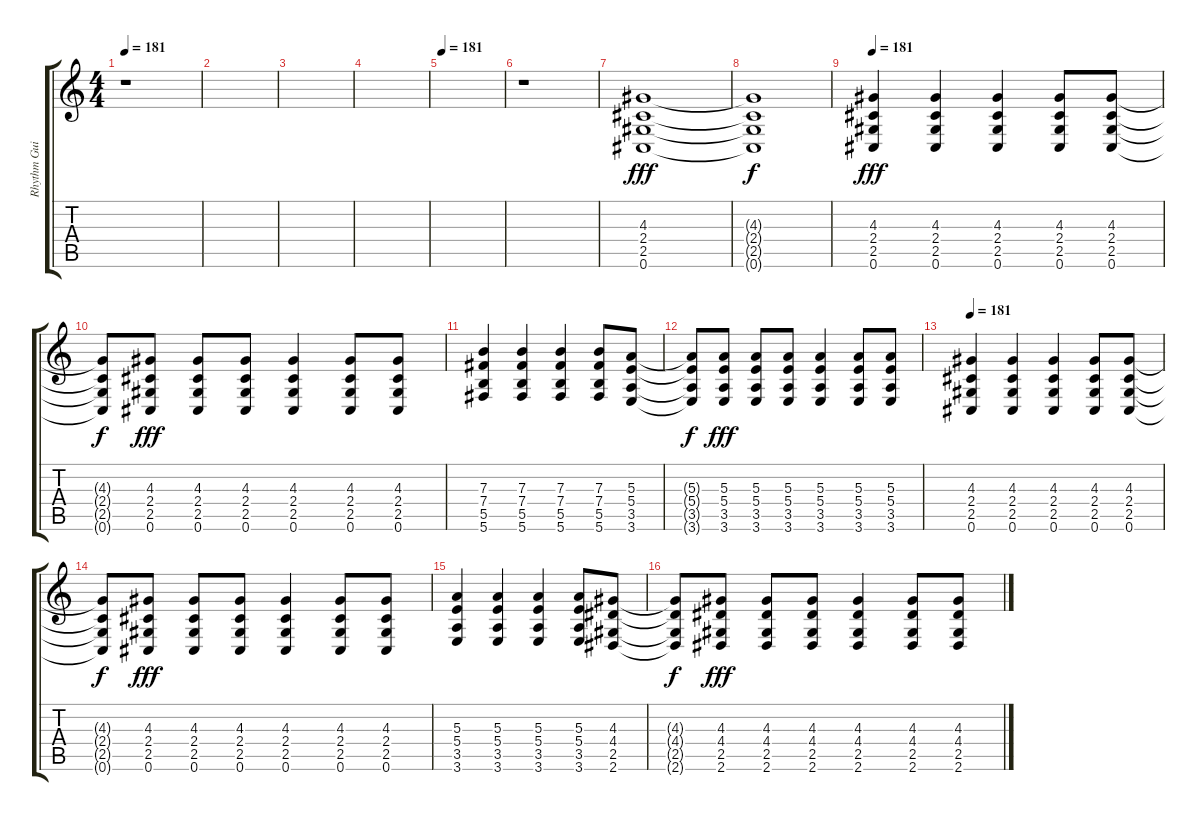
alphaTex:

\track ("Rhythm Guitar" "Rhythm Gui") {instrument distortionguitar}
\staff {score tabs}
\tuning (Db4 Ab3 E3 B2 Gb2 Db2) {hide}
\ts (4 4)
\tempo 181
\clef g2
\ks c
r.1{dy f} |
|
|
|
\tempo 181
|
r.1{volume 0} |
(4.3 2.4 2.5 0.6).1{dy fff volume 16} |
(4.3{t} 2.4{t} 2.5{t} 0.6{t}).1{dy f} |
\tempo 181
(4.3 2.4 2.5 0.6).4{dy fff instrument distortionguitar} (4.3 2.4 2.5 0.6).4 (4.3 2.4 2.5 0.6).4 (4.3 2.4 2.5 0.6).8 (4.3 2.4 2.5 0.6).8 |
(4.3{t} 2.4{t} 2.5{t} 0.6{t}).8{dy f} (4.3 2.4 2.5 0.6).8{dy fff} (4.3 2.4 2.5 0.6).8 (4.3 2.4 2.5 0.6).8 (4.3 2.4 2.5 0.6).4 (4.3 2.4 2.5 0.6).8 (4.3 2.4 2.5 0.6).8 |
(7.3 7.4 5.5 5.6).4 (7.3 7.4 5.5 5.6).4 (7.3 7.4 5.5 5.6).4 (7.3 7.4 5.5 5.6).8 (5.3 5.4 3.5 3.6).8 |
(5.3{t} 5.4{t} 3.5{t} 3.6{t}).8{dy f} (5.3 5.4 3.5 3.6).8{dy fff} (5.3 5.4 3.5 3.6).8 (5.3 5.4 3.5 3.6).8 (5.3 5.4 3.5 3.6).4 (5.3 5.4 3.5 3.6).8 (5.3 5.4 3.5 3.6).8 |
\tempo 181
(4.3 2.4 2.5 0.6).4 (4.3 2.4 2.5 0.6).4 (4.3 2.4 2.5 0.6).4 (4.3 2.4 2.5 0.6).8 (4.3 2.4 2.5 0.6).8 |
(4.3{t} 2.4{t} 2.5{t} 0.6{t}).8{dy f} (4.3 2.4 2.5 0.6).8{dy fff} (4.3 2.4 2.5 0.6).8 (4.3 2.4 2.5 0.6).8 (4.3 2.4 2.5 0.6).4 (4.3 2.4 2.5 0.6).8 (4.3 2.4 2.5 0.6).8 |
(5.3 5.4 3.5 3.6).4 (5.3 5.4 3.5 3.6).4 (5.3 5.4 3.5 3.6).4 (5.3 5.4 3.5 3.6).8 (4.3 4.4 2.5 2.6).8 |
(4.3{t} 4.4{t} 2.5{t} 2.6{t}).8{dy f} (4.3 4.4 2.5 2.6).8{dy fff} (4.3 4.4 2.5 2.6).8 (4.3 4.4 2.5 2.6).8 (4.3 4.4 2.5 2.6).4 (4.3 4.4 2.5 2.6).8 (4.3 4.4 2.5 2.6).8
